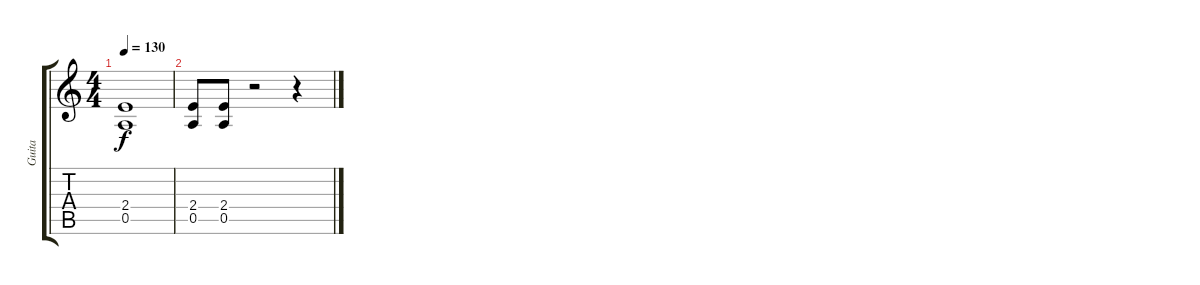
\track ("Guita" "Guita") {instrument distortionguitar}
\staff {score tabs}
\tuning (E4 B3 G3 D3 A2 E2) {hide}
\ts (4 4)
\tempo 130
\clef g2
\ks c
(2.4{t} 0.5{t}).1{dy f} |
(2.4 0.5).8 (2.4 0.5).8 r.2 r.4
